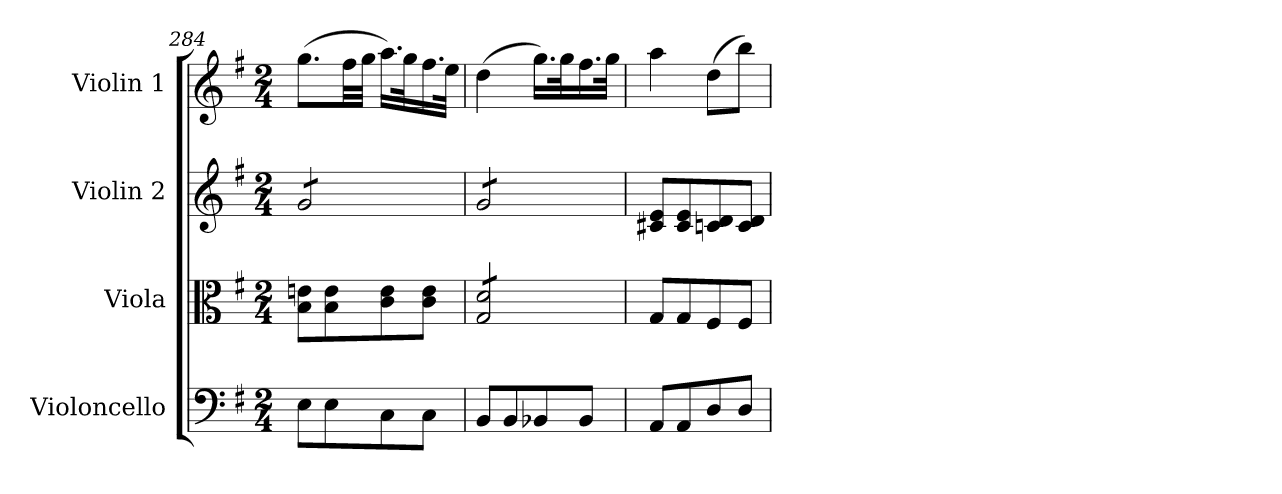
**kern	**kern	**kern	**kern
*part4	*part3	*part2	*part1
*staff4	*staff3	*staff2	*staff1
*I"Violoncello	*I"Viola	*I"Violin 2	*I"Violin 1
*I'Vc	*I'Vla	*I'Vln	*I'Vln
*clefF4	*clefC3	*clefG2	*clefG2
*k[f#]	*k[f#]	*k[f#]	*k[f#]
*M2/4	*M2/4	*M2/4	*M2/4
=284	=284	=284	=284
*	*	*tremolo	*
8E\L	8B\ 8en\L	8g/L	(8.gg\L
8E\	8B\ 8e\	8g/	.
.	.	.	32ff#\LL
.	.	.	32gg\JJJ
8C\	8c\ 8e\	8g/	16.aa\LL)
.	.	.	32gg\K
8C\J	8c\ 8e\J	8g/J	16.ff#\
.	.	.	32ee\JJk
=285	=285	=285	=285
*	*tremolo	*	*
8BB/L	8G/ 8d/L	8g/L	(4dd\
8BB/	8G/ 8d/	8g/	.
8BB-X/	8G/ 8d/	8g/	16.gg\LL)
.	.	.	32gg\K
8BB-/J	8G/ 8d/J	8g/J	16.ff#\
*	*	*Xtremolo	*
*	*Xtremolo	*	*
.	.	.	32gg\JJk
=286	=286	=286	=286
8AA/L	8G/L	8c#X/ 8e/L	4aa\
8AA/	8G/	8c#/ 8e/	.
8D/	8F#/	8cn/ 8d/	(8dd\L
8D/J	8F#/J	8c/ 8d/J	8bb\J)
=	=	=	=
*-	*-	*-	*-
